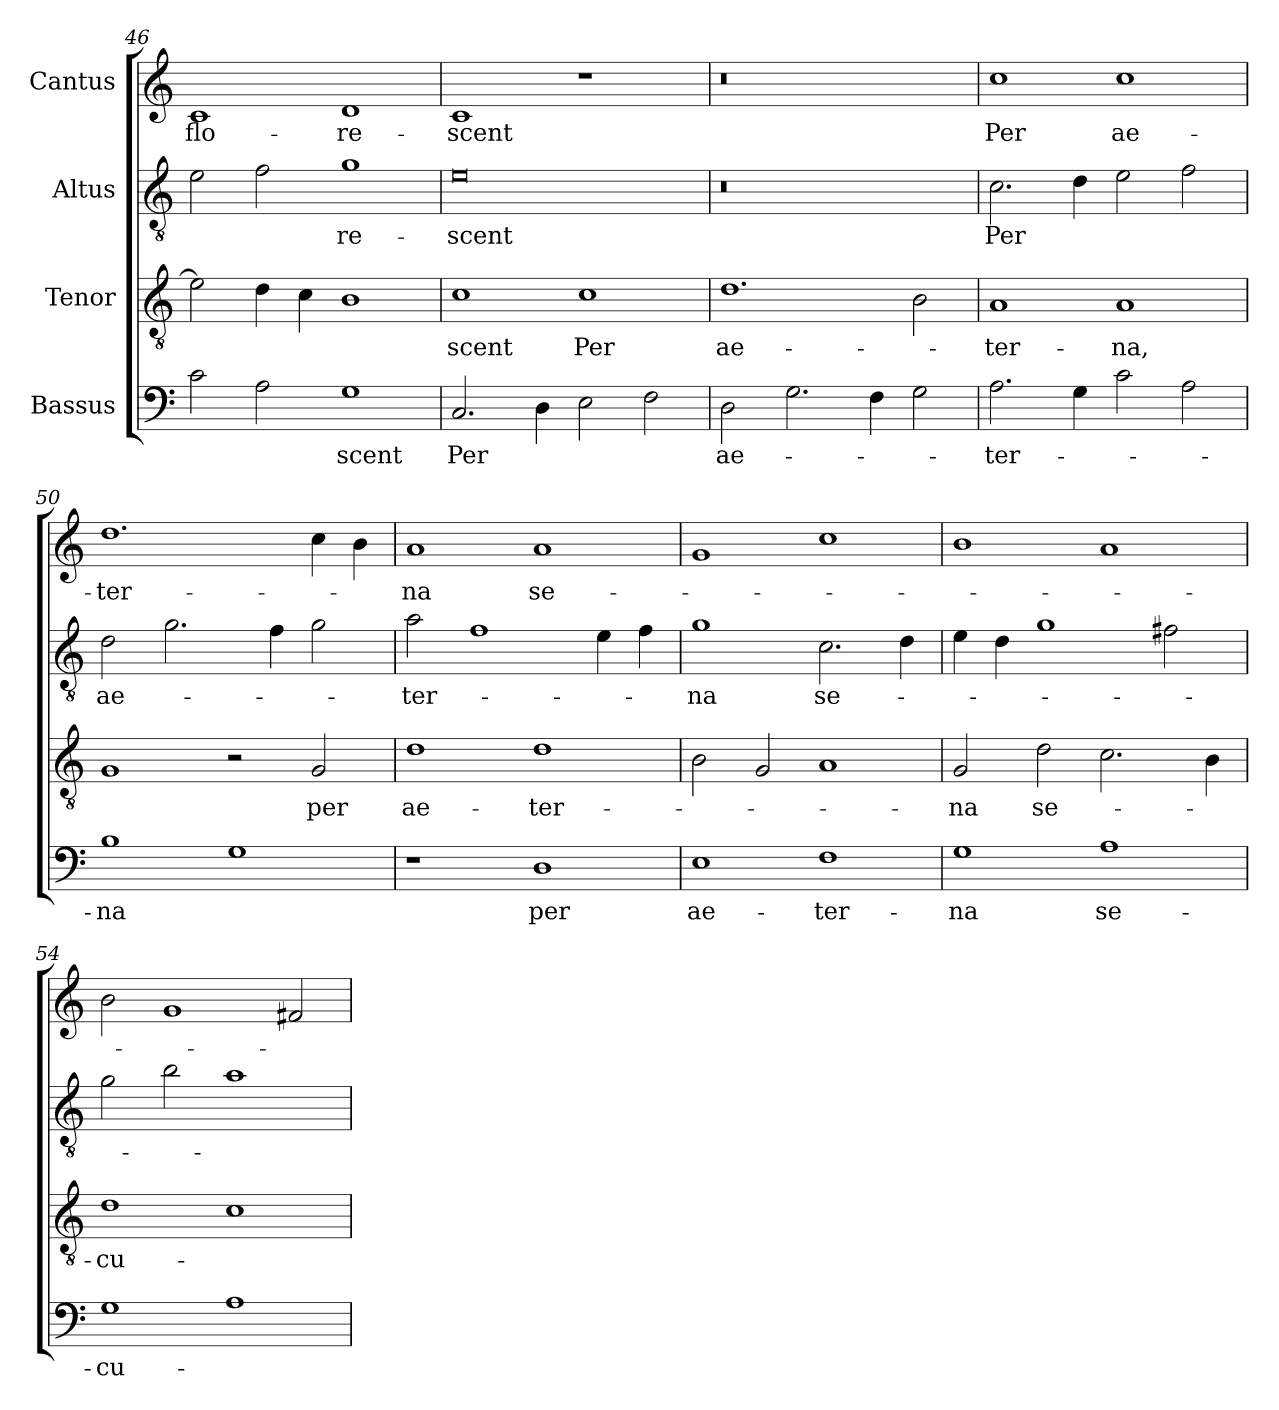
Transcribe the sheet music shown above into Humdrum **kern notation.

**kern	**text	**kern	**text	**kern	**text	**kern	**text
*part4	*part4	*part3	*part3	*part2	*part2	*part1	*part1
*staff4	*staff4	*staff3	*staff3	*staff2	*staff2	*staff1	*staff1
*I"Bassus	*	*I"Tenor	*	*I"Altus	*	*I"Cantus	*
*clefF4	*	*clefGv2	*	*clefGv2	*	*clefG2	*
*k[]	*	*k[]	*	*k[]	*	*k[]	*
*C:	*	*C:	*	*C:	*	*C:	*
=46	=46	=46	=46	=46	=46	=46	=46
2c\	.	2e\]	.	2e\	.	1c/	flo-
2A\	.	4d\	.	2f\	.	.	.
.	.	4c\	.	.	.	.	.
!	!LO:LY:i	!	!	!	!LO:LY:i	!	!
1G\	-scent	1B\	.	1g\	-re-	1d/	-re-
=47	=47	=47	=47	=47	=47	=47	=47
!	!LO:LY:i	!	!	!	!LO:LY:i	!	!
2.C/	Per	1c\	-scent	0e\	-scent	1c/	-scent
4D\	.	.	.	.	.	.	.
!	!	!	!LO:LY:i	!	!	!	!
2E\	.	1c\	Per	.	.	1r	.
2F\	.	.	.	.	.	.	.
!!LO:LB:g=z
=48	=48	=48	=48	=48	=48	=48	=48
!	!LO:LY:i	!	!LO:LY:i	!	!	!	!
2D\	ae-	1.d\	ae-	0r	.	0r	.
2.G\	.	.	.	.	.	.	.
4F\	.	.	.	.	.	.	.
2G\	.	2B\	.	.	.	.	.
=49	=49	=49	=49	=49	=49	=49	=49
!	!LO:LY:i	!	!LO:LY:i	!	!LO:LY:i	!	!
2.A\	-ter-	1A/	-ter-	2.c\	Per	1cc\	Per
4G\	.	.	.	4d\	.	.	.
!	!	!	!LO:LY:i	!	!	!	!
2c\	.	1A/	-na,	2e\	.	1cc\	ae-
2A\	.	.	.	2f\	.	.	.
=50	=50	=50	=50	=50	=50	=50	=50
!	!LO:LY:i	!	!	!	!LO:LY:i	!	!
1B\	-na	1G/	.	2d\	ae-	1.dd\	-ter-
.	.	.	.	2.g\	.	.	.
1G\	.	2r	.	.	.	.	.
.	.	.	.	4f\	.	.	.
.	.	2G/	per	2g\	.	4cc\	.
.	.	.	.	.	.	4b\	.
=51	=51	=51	=51	=51	=51	=51	=51
!	!	!	!	!	!LO:LY:i	!	!
1r	.	1d\	ae-	2a\	-ter-	1a/	-na
.	.	.	.	1f\	.	.	.
!	!LO:LY:i	!	!	!	!	!	!
1D\	per	1d\	-ter-	.	.	1a/	se-
.	.	.	.	4e\	.	.	.
.	.	.	.	4f\	.	.	.
!!LO:LB:g=z
=52	=52	=52	=52	=52	=52	=52	=52
!	!LO:LY:i	!	!	!	!LO:LY:i	!	!
1E\	ae-	2B\	.	1g\	-na	1g/	.
.	.	2G/	.	.	.	.	.
!	!LO:LY:i	!	!	!	!LO:LY:i	!	!
1F\	-ter-	1A/	.	2.c\	se-	1cc\	.
.	.	.	.	4d\	.	.	.
=53	=53	=53	=53	=53	=53	=53	=53
!	!LO:LY:i	!	!	!	!	!	!
1G\	-na	2G/	-na	4e\	.	1b\	.
.	.	.	.	4d\	.	.	.
.	.	2d\	se-	1g\	.	.	.
!	!LO:LY:i	!	!	!	!	!	!
1A\	se-	2.c\	.	.	.	1a/	.
.	.	.	.	2f#X\	.	.	.
.	.	4B\	.	.	.	.	.
=54	=54	=54	=54	=54	=54	=54	=54
!	!LO:LY:i	!	!	!	!	!	!
1G\	-cu-	1d\	-cu-	2g\	.	2b\	.
.	.	.	.	2b\	.	1g/	.
1A\	.	1c\	.	1a\	.	.	.
.	.	.	.	.	.	2f#X/	.
=	=	=	=	=	=	=	=
*-	*-	*-	*-	*-	*-	*-	*-
